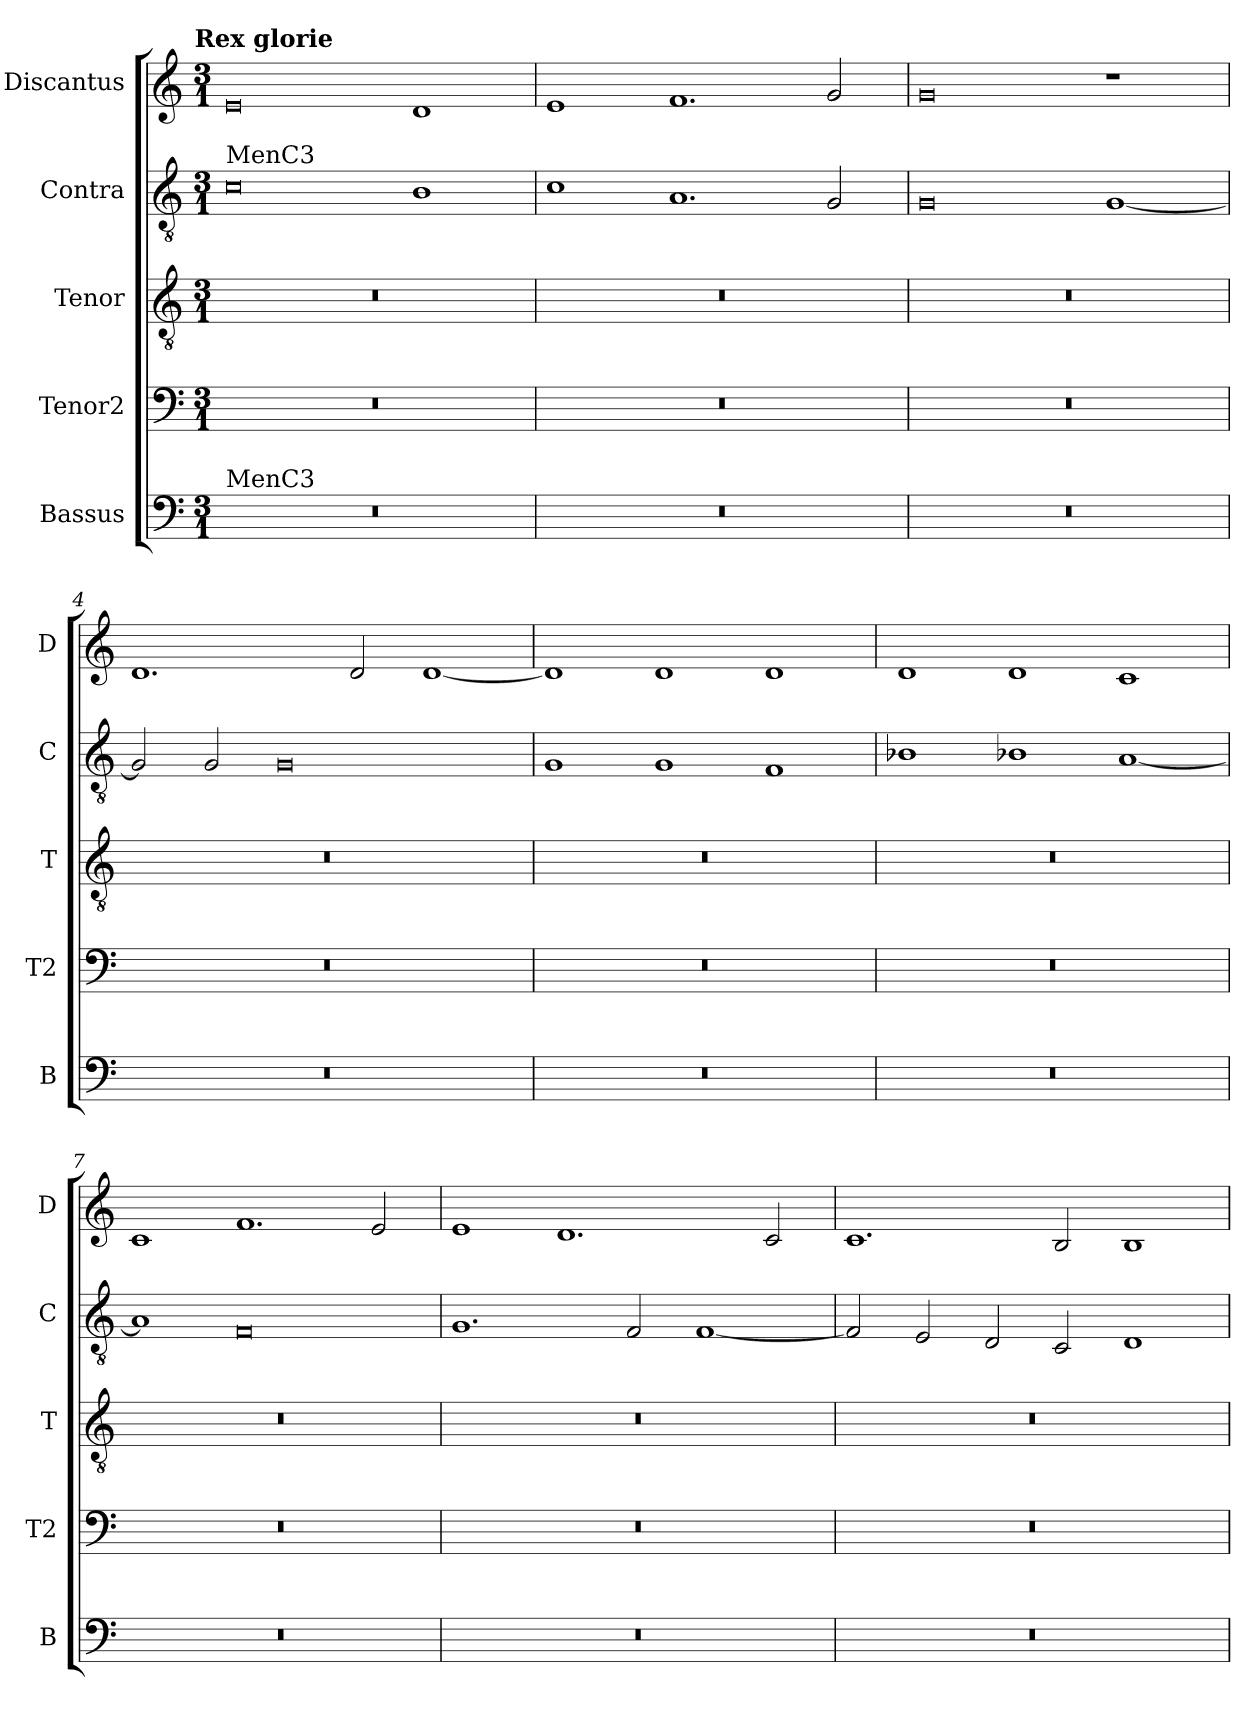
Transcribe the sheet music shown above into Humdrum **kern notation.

**kern	**kern	**kern	**kern	**kern
*part5	*part4	*part3	*part2	*part1
*staff5	*staff4	*staff3	*staff2	*staff1
*I"Bassus	*I"Tenor2	*I"Tenor	*I"Contra	*I"Discantus
*I'B	*I'T2	*I'T	*I'C	*I'D
*clefF4	*clefF4	*clefGv2	*clefGv2	*clefG2
*k[]	*k[]	*k[]	*k[]	*k[]
!!LO:TX:omd:t=Rex glorie
*M3/1	*M3/1	*M3/1	*M3/1	*M3/1
=1	=1	=1	=1	=1
!	!	!	!LO:TX:a:t=MenC3	!
!LO:TX:a:t=MenC3	!	!	!	!
0.r	0.r	0.r	0c	0e
.	.	.	1B	1d
=2	=2	=2	=2	=2
0.r	0.r	0.r	1c	1e
.	.	.	1.A	1.f
.	.	.	2G/	2g/
=3	=3	=3	=3	=3
0.r	0.r	0.r	0G	0g
.	.	.	[1G	1r
=4	=4	=4	=4	=4
0.r	0.r	0.r	2G/]	1.d
.	.	.	2G/	.
.	.	.	0G	.
.	.	.	.	2d/
.	.	.	.	[1d
=5	=5	=5	=5	=5
0.r	0.r	0.r	1G	1d]
.	.	.	1G	1d
.	.	.	1F	1d
=6	=6	=6	=6	=6
0.r	0.r	0.r	1B-X	1d
.	.	.	1B-X	1d
.	.	.	[1A	1c
=7	=7	=7	=7	=7
0.r	0.r	0.r	1A]	1c
.	.	.	0F	1.f
.	.	.	.	2e/
=8	=8	=8	=8	=8
0.r	0.r	0.r	1.G	1e
.	.	.	.	1.d
.	.	.	2F/	.
.	.	.	[1F	.
.	.	.	.	2c/
=9	=9	=9	=9	=9
0.r	0.r	0.r	2F/]	1.c
.	.	.	2E/	.
.	.	.	2D/	.
.	.	.	2C/	2B/
.	.	.	1D	1B
=	=	=	=	=
*-	*-	*-	*-	*-
